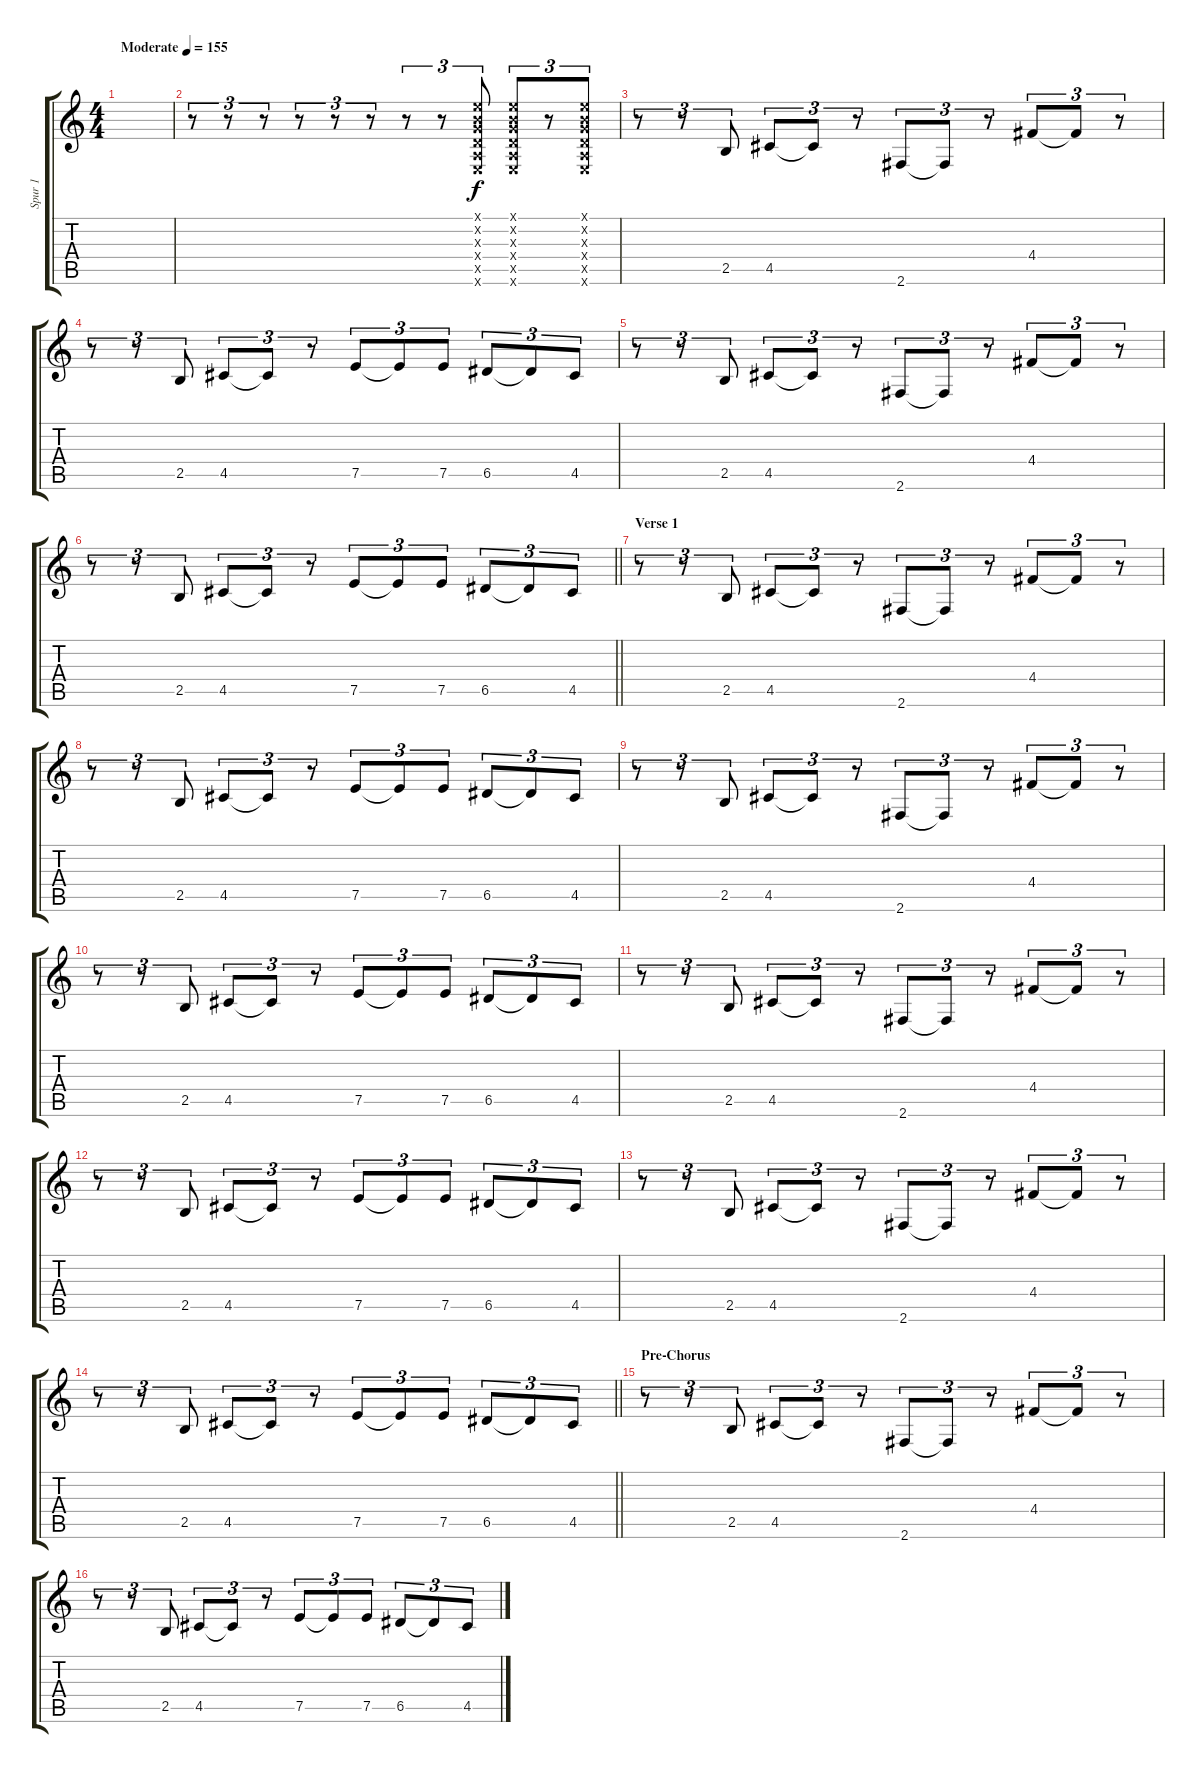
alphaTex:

\track ("Spur 1" "Spur 1") {instrument overdrivenguitar}
\staff {score tabs}
\tuning (E4 B3 G3 D3 A2 E2) {hide}
\ts (4 4)
\tempo (155 "Moderate")
\clef g2
\ks c
|
r.8{tu (3 2)} r.8{tu (3 2)} r.8{tu (3 2)} r.8{tu (3 2)} r.8{tu (3 2)} r.8{tu (3 2)} r.8{tu (3 2)} r.8{tu (3 2)} (0.1{x} 0.2{x} 0.3{x} 0.4{x} 0.5{x} 0.6{x}).8{tu (3 2)} (0.1{x} 0.2{x} 0.3{x} 0.4{x} 0.5{x} 0.6{x}).8{tu (3 2)} r.8{tu (3 2)} (0.1{x} 0.2{x} 0.3{x} 0.4{x} 0.5{x} 0.6{x}).8{tu (3 2)} |
r.8{tu (3 2)} r.8{tu (3 2)} 2.5.8{tu (3 2)} 4.5.8{tu (3 2)} 4.5{t}.8{tu (3 2)} r.8{tu (3 2)} 2.6.8{tu (3 2)} 2.6{t}.8{tu (3 2)} r.8{tu (3 2)} 4.4.8{tu (3 2)} 4.4{t}.8{tu (3 2)} r.8{tu (3 2)} |
r.8{tu (3 2)} r.8{tu (3 2)} 2.5.8{tu (3 2)} 4.5.8{tu (3 2)} 4.5{t}.8{tu (3 2)} r.8{tu (3 2)} 7.5.8{tu (3 2)} 7.5{t}.8{tu (3 2)} 7.5.8{tu (3 2)} 6.5.8{tu (3 2)} 6.5{t}.8{tu (3 2)} 4.5.8{tu (3 2)} |
r.8{tu (3 2)} r.8{tu (3 2)} 2.5.8{tu (3 2)} 4.5.8{tu (3 2)} 4.5{t}.8{tu (3 2)} r.8{tu (3 2)} 2.6.8{tu (3 2)} 2.6{t}.8{tu (3 2)} r.8{tu (3 2)} 4.4.8{tu (3 2)} 4.4{t}.8{tu (3 2)} r.8{tu (3 2)} |
\barLineRight lightlight
r.8{tu (3 2)} r.8{tu (3 2)} 2.5.8{tu (3 2)} 4.5.8{tu (3 2)} 4.5{t}.8{tu (3 2)} r.8{tu (3 2)} 7.5.8{tu (3 2)} 7.5{t}.8{tu (3 2)} 7.5.8{tu (3 2)} 6.5.8{tu (3 2)} 6.5{t}.8{tu (3 2)} 4.5.8{tu (3 2)} |
\section ("" "Verse 1")
r.8{tu (3 2)} r.8{tu (3 2)} 2.5.8{tu (3 2)} 4.5.8{tu (3 2)} 4.5{t}.8{tu (3 2)} r.8{tu (3 2)} 2.6.8{tu (3 2)} 2.6{t}.8{tu (3 2)} r.8{tu (3 2)} 4.4.8{tu (3 2)} 4.4{t}.8{tu (3 2)} r.8{tu (3 2)} |
r.8{tu (3 2)} r.8{tu (3 2)} 2.5.8{tu (3 2)} 4.5.8{tu (3 2)} 4.5{t}.8{tu (3 2)} r.8{tu (3 2)} 7.5.8{tu (3 2)} 7.5{t}.8{tu (3 2)} 7.5.8{tu (3 2)} 6.5.8{tu (3 2)} 6.5{t}.8{tu (3 2)} 4.5.8{tu (3 2)} |
r.8{tu (3 2)} r.8{tu (3 2)} 2.5.8{tu (3 2)} 4.5.8{tu (3 2)} 4.5{t}.8{tu (3 2)} r.8{tu (3 2)} 2.6.8{tu (3 2)} 2.6{t}.8{tu (3 2)} r.8{tu (3 2)} 4.4.8{tu (3 2)} 4.4{t}.8{tu (3 2)} r.8{tu (3 2)} |
r.8{tu (3 2)} r.8{tu (3 2)} 2.5.8{tu (3 2)} 4.5.8{tu (3 2)} 4.5{t}.8{tu (3 2)} r.8{tu (3 2)} 7.5.8{tu (3 2)} 7.5{t}.8{tu (3 2)} 7.5.8{tu (3 2)} 6.5.8{tu (3 2)} 6.5{t}.8{tu (3 2)} 4.5.8{tu (3 2)} |
r.8{tu (3 2)} r.8{tu (3 2)} 2.5.8{tu (3 2)} 4.5.8{tu (3 2)} 4.5{t}.8{tu (3 2)} r.8{tu (3 2)} 2.6.8{tu (3 2)} 2.6{t}.8{tu (3 2)} r.8{tu (3 2)} 4.4.8{tu (3 2)} 4.4{t}.8{tu (3 2)} r.8{tu (3 2)} |
r.8{tu (3 2)} r.8{tu (3 2)} 2.5.8{tu (3 2)} 4.5.8{tu (3 2)} 4.5{t}.8{tu (3 2)} r.8{tu (3 2)} 7.5.8{tu (3 2)} 7.5{t}.8{tu (3 2)} 7.5.8{tu (3 2)} 6.5.8{tu (3 2)} 6.5{t}.8{tu (3 2)} 4.5.8{tu (3 2)} |
r.8{tu (3 2)} r.8{tu (3 2)} 2.5.8{tu (3 2)} 4.5.8{tu (3 2)} 4.5{t}.8{tu (3 2)} r.8{tu (3 2)} 2.6.8{tu (3 2)} 2.6{t}.8{tu (3 2)} r.8{tu (3 2)} 4.4.8{tu (3 2)} 4.4{t}.8{tu (3 2)} r.8{tu (3 2)} |
\barLineRight lightlight
r.8{tu (3 2)} r.8{tu (3 2)} 2.5.8{tu (3 2)} 4.5.8{tu (3 2)} 4.5{t}.8{tu (3 2)} r.8{tu (3 2)} 7.5.8{tu (3 2)} 7.5{t}.8{tu (3 2)} 7.5.8{tu (3 2)} 6.5.8{tu (3 2)} 6.5{t}.8{tu (3 2)} 4.5.8{tu (3 2)} |
\section ("" "Pre-Chorus")
r.8{tu (3 2)} r.8{tu (3 2)} 2.5.8{tu (3 2)} 4.5.8{tu (3 2)} 4.5{t}.8{tu (3 2)} r.8{tu (3 2)} 2.6.8{tu (3 2)} 2.6{t}.8{tu (3 2)} r.8{tu (3 2)} 4.4.8{tu (3 2)} 4.4{t}.8{tu (3 2)} r.8{tu (3 2)} |
r.8{tu (3 2)} r.8{tu (3 2)} 2.5.8{tu (3 2)} 4.5.8{tu (3 2)} 4.5{t}.8{tu (3 2)} r.8{tu (3 2)} 7.5.8{tu (3 2)} 7.5{t}.8{tu (3 2)} 7.5.8{tu (3 2)} 6.5.8{tu (3 2)} 6.5{t}.8{tu (3 2)} 4.5.8{tu (3 2)}
